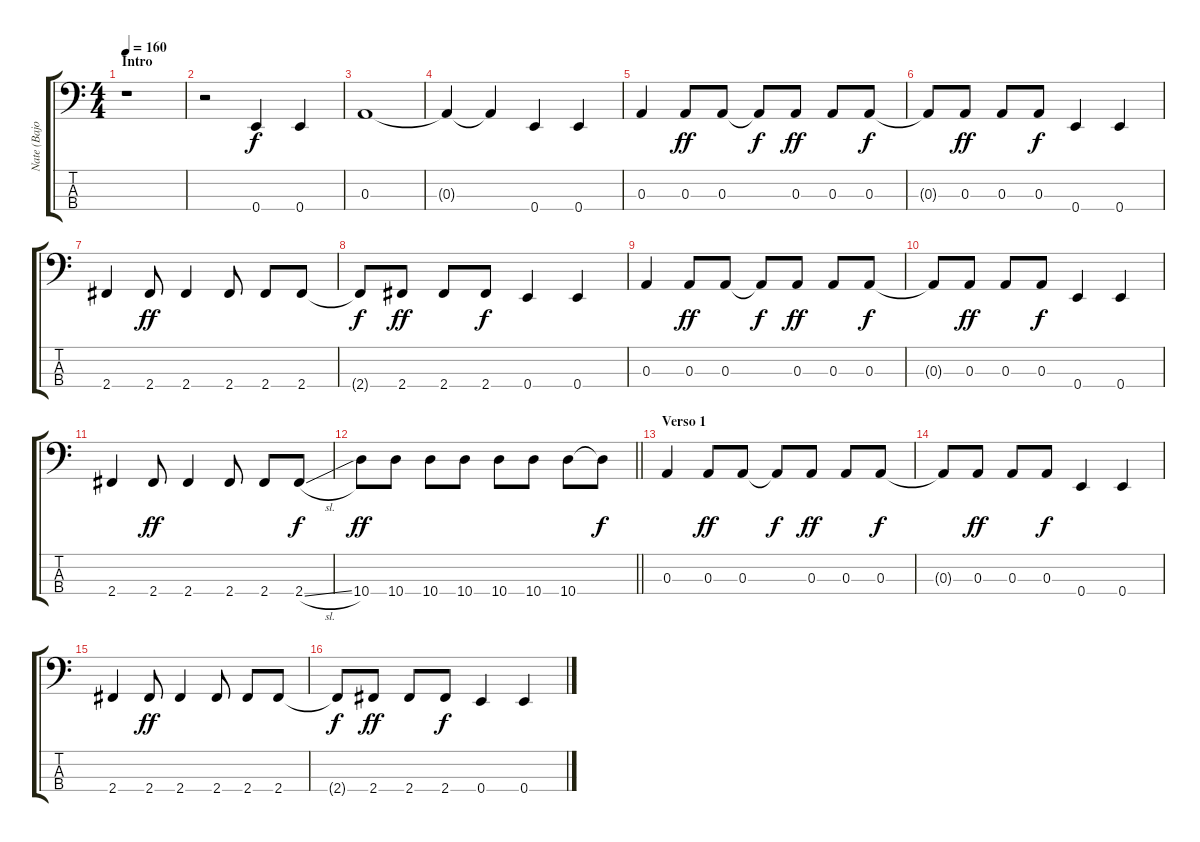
\track ("Nate (Bajo)" "Nate (Bajo") {instrument electricbasspick}
\staff {score tabs}
\tuning (G2 D2 A1 E1) {hide}
\ts (4 4)
\section ("" "Intro")
\tempo 160
\clef f4
\ks c
r.1{dy f instrument electricbasspick} |
r.2 0.4.4 0.4.4 |
0.3.1 |
0.3{t}.4 0.3{t}.4 0.4.4 0.4.4 |
0.3.4 0.3.8{dy ff} 0.3.8 0.3{t}.8{dy f} 0.3.8{dy ff} 0.3.8 0.3.8{dy f} |
0.3{t}.8 0.3.8{dy ff} 0.3.8 0.3.8{dy f} 0.4.4 0.4.4 |
2.4.4 2.4.8{dy ff} 2.4.4 2.4.8 2.4.8 2.4.8 |
2.4{t}.8{dy f} 2.4.8{dy ff} 2.4.8 2.4.8{dy f} 0.4.4 0.4.4 |
0.3.4 0.3.8{dy ff} 0.3.8 0.3{t}.8{dy f} 0.3.8{dy ff} 0.3.8 0.3.8{dy f} |
0.3{t}.8 0.3.8{dy ff} 0.3.8 0.3.8{dy f} 0.4.4 0.4.4 |
2.4.4 2.4.8{dy ff} 2.4.4 2.4.8 2.4.8 2.4{sl}.8{dy f} |
\barLineRight lightlight
10.4.8{dy ff} 10.4.8 10.4.8 10.4.8 10.4.8 10.4.8 10.4.8 10.4{t}.8{dy f} |
\section ("" "Verso 1")
0.3.4 0.3.8{dy ff} 0.3.8 0.3{t}.8{dy f} 0.3.8{dy ff} 0.3.8 0.3.8{dy f} |
0.3{t}.8 0.3.8{dy ff} 0.3.8 0.3.8{dy f} 0.4.4 0.4.4 |
2.4.4 2.4.8{dy ff} 2.4.4 2.4.8 2.4.8 2.4.8 |
2.4{t}.8{dy f} 2.4.8{dy ff} 2.4.8 2.4.8{dy f} 0.4.4 0.4.4
